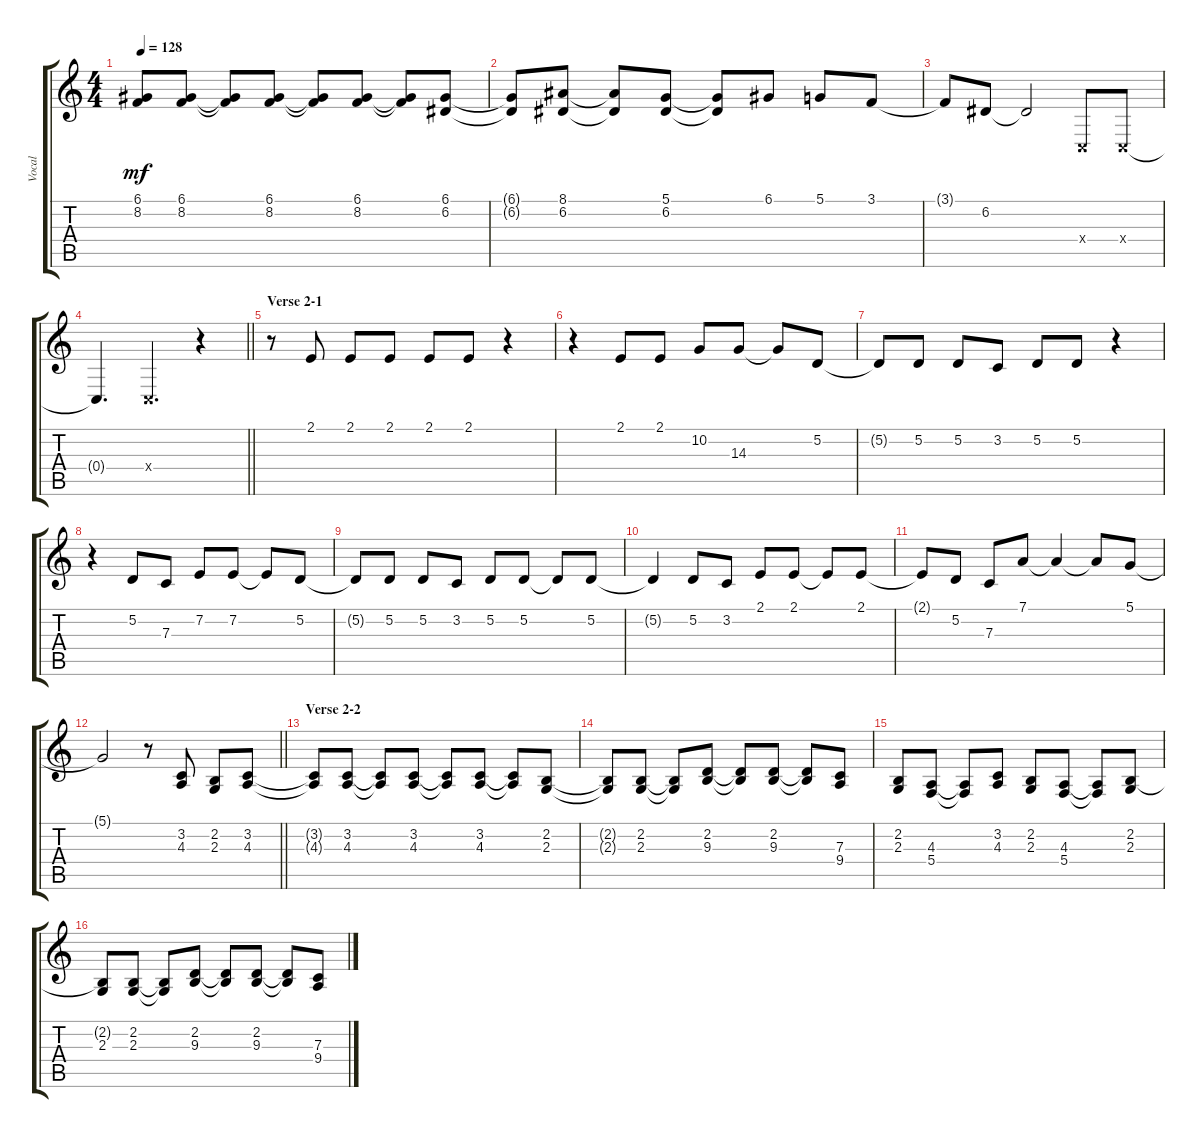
\track ("Vocal" "Vocal") {instrument lead6voice}
\staff {score tabs}
\tuning (D4 A3 F3 C3 G2 C2) {hide}
\ts (4 4)
\tempo 128
\clef g2
\ks c
(6.1{t} 8.2{t}).8{dy mf} (6.1 8.2).8 (6.1{t} 8.2{t}).8 (6.1 8.2).8 (6.1{t} 8.2{t}).8 (6.1 8.2).8 (6.1{t} 8.2{t}).8 (6.1 6.2).8 |
(6.1{t} 6.2{t}).8 (8.1 6.2).8 (8.1{t} 6.2{t}).8 (5.1 6.2).8 (5.1{t} 6.2{t}).8 6.1.8 5.1.8 3.1.8 |
3.1{t}.8 6.2.8 6.2{t}.2 0.4{x}.8 0.4{x}.8 |
\barLineRight lightlight
0.4{t}.4{d} 0.4{x}.4{d} r.4 |
\section ("" "Verse 2-1")
r.8 2.1.8 2.1.8 2.1.8 2.1.8 2.1.8 r.4 |
r.4 2.1.8 2.1.8 10.2.8 14.3.8 14.3{t}.8 5.2.8 |
5.2{t}.8 5.2.8 5.2.8 3.2.8 5.2.8 5.2.8 r.4 |
r.4 5.2.8 7.3.8 7.2.8 7.2.8 7.2{t}.8 5.2.8 |
5.2{t}.8 5.2.8 5.2.8 3.2.8 5.2.8 5.2.8 5.2{t}.8 5.2.8 |
5.2{t}.4 5.2.8 3.2.8 2.1.8 2.1.8 2.1{t}.8 2.1.8 |
2.1{t}.8 5.2.8 7.3.8 7.1.8 7.1{t}.4 7.1{t}.8 5.1.8 |
\barLineRight lightlight
5.1{t}.2 r.8 (3.2 4.3).8 (2.2 2.3).8 (3.2 4.3).8 |
\section ("" "Verse 2-2")
(3.2{t} 4.3{t}).8 (3.2 4.3).8 (3.2{t} 4.3{t}).8 (3.2 4.3).8 (3.2{t} 4.3{t}).8 (3.2 4.3).8 (3.2{t} 4.3{t}).8 (2.2 2.3).8 |
(2.2{t} 2.3{t}).8 (2.2 2.3).8 (2.2{t} 2.3{t}).8 (2.2 9.3).8 (2.2{t} 9.3{t}).8 (2.2 9.3).8 (2.2{t} 9.3{t}).8 (7.3 9.4).8 |
(2.2 2.3).8 (4.3 5.4).8 (4.3{t} 5.4{t}).8 (3.2 4.3).8 (2.2 2.3).8 (4.3 5.4).8 (4.3{t} 5.4{t}).8 (2.2 2.3).8 |
(2.2{t} 2.3).8 (2.2 2.3).8 (2.2{t} 2.3{t}).8 (2.2 9.3).8 (2.2{t} 9.3{t}).8 (2.2 9.3).8 (2.2{t} 9.3{t}).8 (7.3 9.4).8
